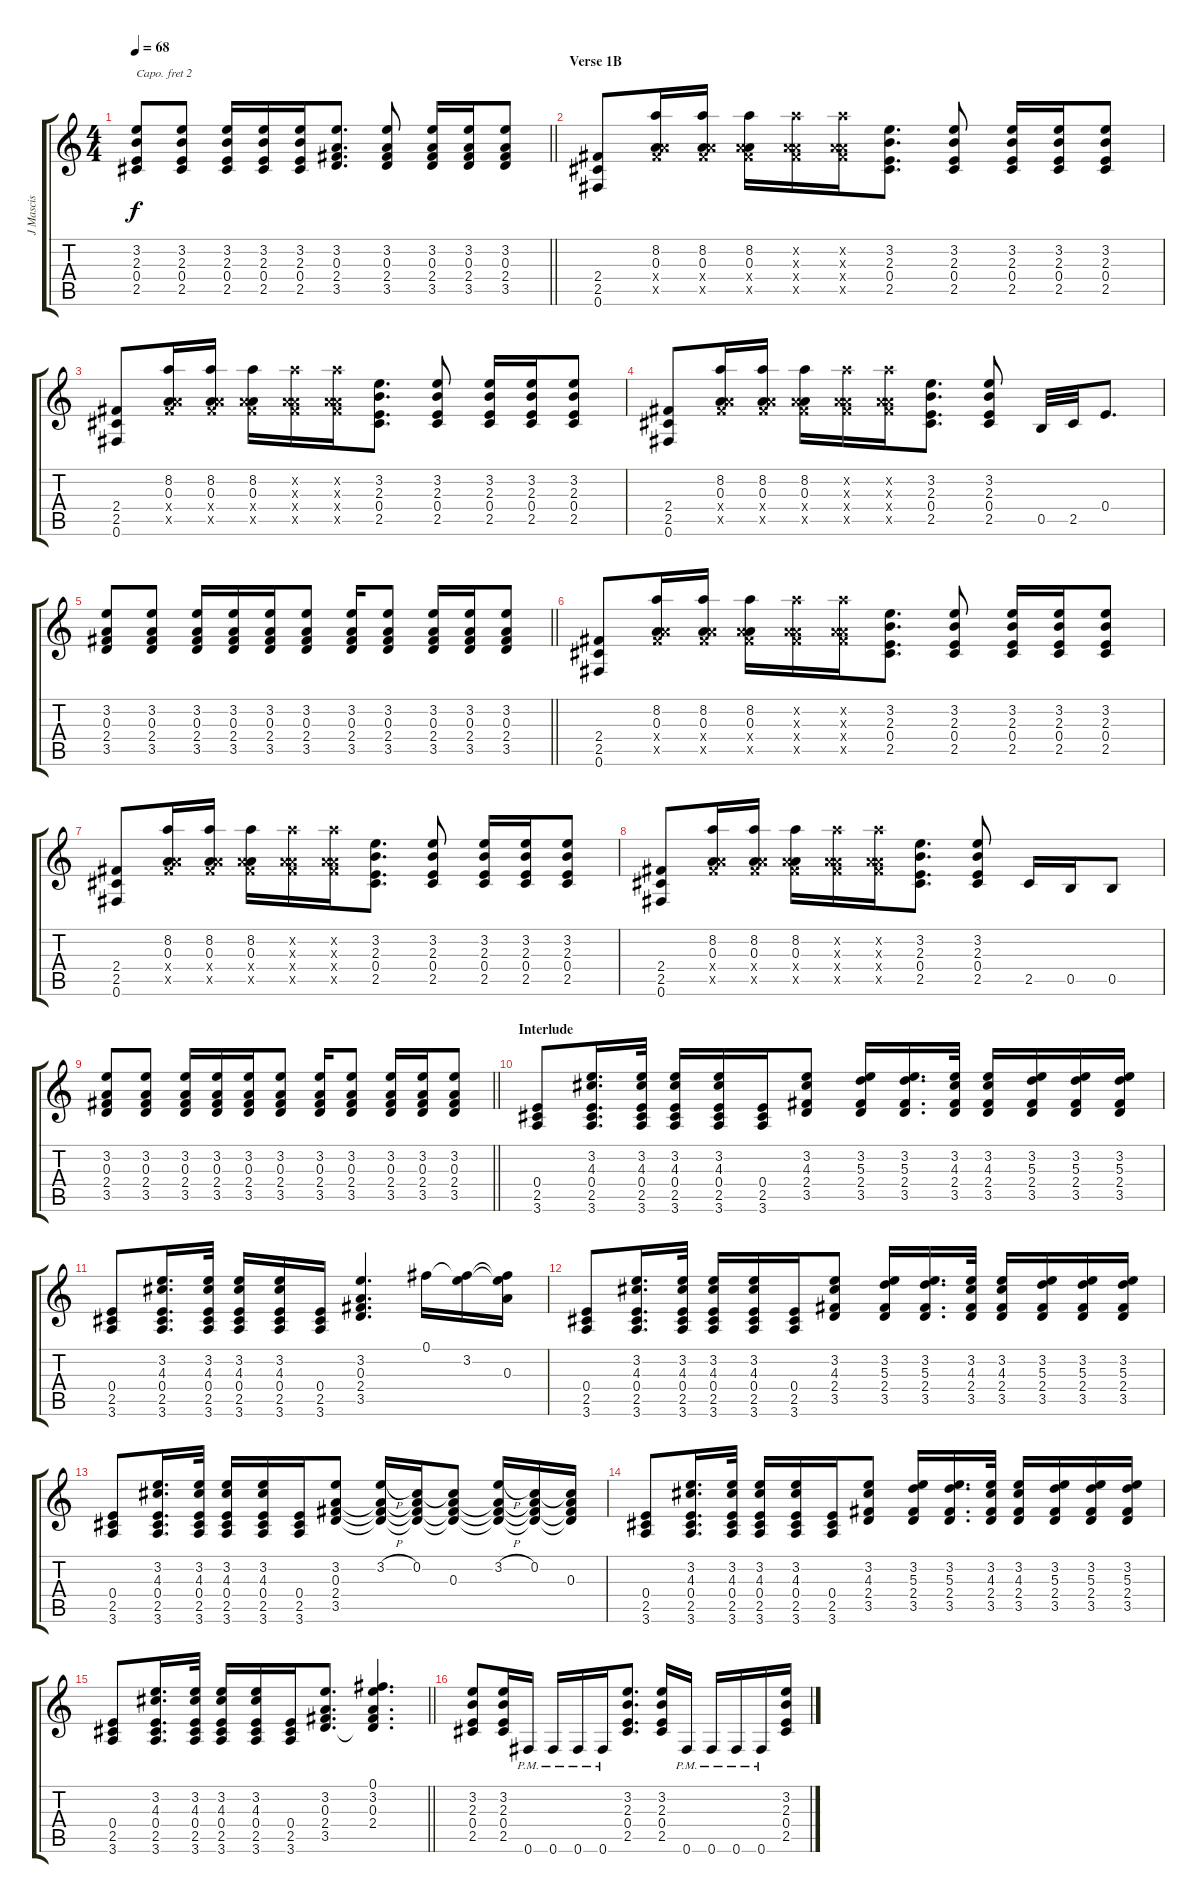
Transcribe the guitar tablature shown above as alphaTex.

\track ("J Mascis" "J Mascis") {instrument overdrivenguitar}
\staff {score tabs}
\capo 2
\tuning (E4 B3 G3 D3 A2 E2) {hide}
\ts (4 4)
\tempo 68
\clef g2
\barLineRight lightlight
\ks c
(3.2 2.3 0.4 2.5).8{dy f} (3.2 2.3 0.4 2.5).8 (3.2 2.3 0.4 2.5).16 (3.2 2.3 0.4 2.5).16 (3.2 2.3 0.4 2.5).16 (3.2 0.3 2.4 3.5).8{d} (3.2 0.3 2.4 3.5).8 (3.2 0.3 2.4 3.5).16 (3.2 0.3 2.4 3.5).16 (3.2 0.3 2.4 3.5).8 |
\section ("" "Verse 1B")
(2.4 2.5 0.6).8 (8.2 0.3 5.4{x} 7.5{x}).16 (8.2 0.3 5.4{x} 7.5{x}).16 (8.2 0.3 5.4{x} 7.5{x}).16 (8.2{x} 0.3{x} 5.4{x} 7.5{x}).16 (8.2{x} 0.3{x} 5.4{x} 7.5{x}).16 (3.2 2.3 0.4 2.5).8{d} (3.2 2.3 0.4 2.5).8 (3.2 2.3 0.4 2.5).16 (3.2 2.3 0.4 2.5).16 (3.2 2.3 0.4 2.5).8 |
(2.4 2.5 0.6).8 (8.2 0.3 5.4{x} 7.5{x}).16 (8.2 0.3 5.4{x} 7.5{x}).16 (8.2 0.3 5.4{x} 7.5{x}).16 (8.2{x} 0.3{x} 5.4{x} 7.5{x}).16 (8.2{x} 0.3{x} 5.4{x} 7.5{x}).16 (3.2 2.3 0.4 2.5).8{d} (3.2 2.3 0.4 2.5).8 (3.2 2.3 0.4 2.5).16 (3.2 2.3 0.4 2.5).16 (3.2 2.3 0.4 2.5).8 |
(2.4 2.5 0.6).8 (8.2 0.3 5.4{x} 7.5{x}).16 (8.2 0.3 5.4{x} 7.5{x}).16 (8.2 0.3 5.4{x} 7.5{x}).16 (8.2{x} 0.3{x} 5.4{x} 7.5{x}).16 (8.2{x} 0.3{x} 5.4{x} 7.5{x}).16 (3.2 2.3 0.4 2.5).8{d} (3.2 2.3 0.4 2.5).8 0.5.32 2.5.32 0.4.8{d} |
\barLineRight lightlight
(3.2 0.3 2.4 3.5).8 (3.2 0.3 2.4 3.5).8 (3.2 0.3 2.4 3.5).16 (3.2 0.3 2.4 3.5).16 (3.2 0.3 2.4 3.5).16 (3.2 0.3 2.4 3.5).8 (3.2 0.3 2.4 3.5).16 (3.2 0.3 2.4 3.5).8 (3.2 0.3 2.4 3.5).16 (3.2 0.3 2.4 3.5).16 (3.2 0.3 2.4 3.5).8 |
(2.4 2.5 0.6).8 (8.2 0.3 5.4{x} 7.5{x}).16 (8.2 0.3 5.4{x} 7.5{x}).16 (8.2 0.3 5.4{x} 7.5{x}).16 (8.2{x} 0.3{x} 5.4{x} 7.5{x}).16 (8.2{x} 0.3{x} 5.4{x} 7.5{x}).16 (3.2 2.3 0.4 2.5).8{d} (3.2 2.3 0.4 2.5).8 (3.2 2.3 0.4 2.5).16 (3.2 2.3 0.4 2.5).16 (3.2 2.3 0.4 2.5).8 |
(2.4 2.5 0.6).8 (8.2 0.3 5.4{x} 7.5{x}).16 (8.2 0.3 5.4{x} 7.5{x}).16 (8.2 0.3 5.4{x} 7.5{x}).16 (8.2{x} 0.3{x} 5.4{x} 7.5{x}).16 (8.2{x} 0.3{x} 5.4{x} 7.5{x}).16 (3.2 2.3 0.4 2.5).8{d} (3.2 2.3 0.4 2.5).8 (3.2 2.3 0.4 2.5).16 (3.2 2.3 0.4 2.5).16 (3.2 2.3 0.4 2.5).8 |
(2.4 2.5 0.6).8 (8.2 0.3 5.4{x} 7.5{x}).16 (8.2 0.3 5.4{x} 7.5{x}).16 (8.2 0.3 5.4{x} 7.5{x}).16 (8.2{x} 0.3{x} 5.4{x} 7.5{x}).16 (8.2{x} 0.3{x} 5.4{x} 7.5{x}).16 (3.2 2.3 0.4 2.5).8{d} (3.2 2.3 0.4 2.5).8 2.5.16 0.5.16 0.5.8 |
\barLineRight lightlight
(3.2 0.3 2.4 3.5).8 (3.2 0.3 2.4 3.5).8 (3.2 0.3 2.4 3.5).16 (3.2 0.3 2.4 3.5).16 (3.2 0.3 2.4 3.5).16 (3.2 0.3 2.4 3.5).8 (3.2 0.3 2.4 3.5).16 (3.2 0.3 2.4 3.5).8 (3.2 0.3 2.4 3.5).16 (3.2 0.3 2.4 3.5).16 (3.2 0.3 2.4 3.5).8 |
\section ("" "Interlude")
(0.4 2.5 3.6).8 (3.2 4.3 0.4 2.5 3.6).16{d} (3.2 4.3 0.4 2.5 3.6).32 (3.2 4.3 0.4 2.5 3.6).16 (3.2 4.3 0.4 2.5 3.6).16 (0.4 2.5 3.6).16 (3.2 4.3 2.4 3.5).8 (3.2 5.3 2.4 3.5).16 (3.2 5.3 2.4 3.5).16{d} (3.2 4.3 2.4 3.5).32 (3.2 4.3 2.4 3.5).16 (3.2 5.3 2.4 3.5).16 (3.2 5.3 2.4 3.5).16 (3.2 5.3 2.4 3.5).16 |
(0.4 2.5 3.6).8 (3.2 4.3 0.4 2.5 3.6).16{d} (3.2 4.3 0.4 2.5 3.6).32 (3.2 4.3 0.4 2.5 3.6).16 (3.2 4.3 0.4 2.5 3.6).16 (0.4 2.5 3.6).16 (3.2 0.3 2.4 3.5).4{d} 0.1.16 (0.1{t} 3.2).16 (0.1{t} 3.2{t} 0.3).16 |
(0.4 2.5 3.6).8 (3.2 4.3 0.4 2.5 3.6).16{d} (3.2 4.3 0.4 2.5 3.6).32 (3.2 4.3 0.4 2.5 3.6).16 (3.2 4.3 0.4 2.5 3.6).16 (0.4 2.5 3.6).16 (3.2 4.3 2.4 3.5).8 (3.2 5.3 2.4 3.5).16 (3.2 5.3 2.4 3.5).16{d} (3.2 4.3 2.4 3.5).32 (3.2 4.3 2.4 3.5).16 (3.2 5.3 2.4 3.5).16 (3.2 5.3 2.4 3.5).16 (3.2 5.3 2.4 3.5).16 |
(0.4 2.5 3.6).8 (3.2 4.3 0.4 2.5 3.6).16{d} (3.2 4.3 0.4 2.5 3.6).32 (3.2 4.3 0.4 2.5 3.6).16 (3.2 4.3 0.4 2.5 3.6).16 (0.4 2.5 3.6).16 (3.2 0.3 2.4 3.5).8 (3.2{h} 0.3{t} 2.4{t} 3.5{t}).16 (0.2 0.3{t} 2.4{t} 3.5{t}).16 (0.2{t} 0.3 2.4{t} 3.5{t}).8 (3.2{h} 0.3{t} 2.4{t} 3.5{t}).16 (0.2 0.3{t} 2.4{t} 3.5{t}).16 (0.2{t} 0.3 2.4{t} 3.5{t}).16 |
(0.4 2.5 3.6).8 (3.2 4.3 0.4 2.5 3.6).16{d} (3.2 4.3 0.4 2.5 3.6).32 (3.2 4.3 0.4 2.5 3.6).16 (3.2 4.3 0.4 2.5 3.6).16 (0.4 2.5 3.6).16 (3.2 4.3 2.4 3.5).8 (3.2 5.3 2.4 3.5).16 (3.2 5.3 2.4 3.5).16{d} (3.2 4.3 2.4 3.5).32 (3.2 4.3 2.4 3.5).16 (3.2 5.3 2.4 3.5).16 (3.2 5.3 2.4 3.5).16 (3.2 5.3 2.4 3.5).16 |
\barLineRight lightlight
(0.4 2.5 3.6).8 (3.2 4.3 0.4 2.5 3.6).16{d} (3.2 4.3 0.4 2.5 3.6).32 (3.2 4.3 0.4 2.5 3.6).16 (3.2 4.3 0.4 2.5 3.6).16 (0.4 2.5 3.6).16 (3.2 0.3 2.4 3.5).8{d} (0.1 3.2 0.3 2.4 3.5{t}).4{d} |
(3.2 2.3 0.4 2.5).8 (3.2 2.3 0.4 2.5).16 0.6{pm}.16 0.6{pm}.16 0.6{pm}.16 0.6{pm}.16 (3.2 2.3 0.4 2.5).8{d} (3.2 2.3 0.4 2.5).16 0.6{pm}.16 0.6{pm}.16 0.6{pm}.16 0.6{pm}.16 (3.2 2.3 0.4 2.5).16
